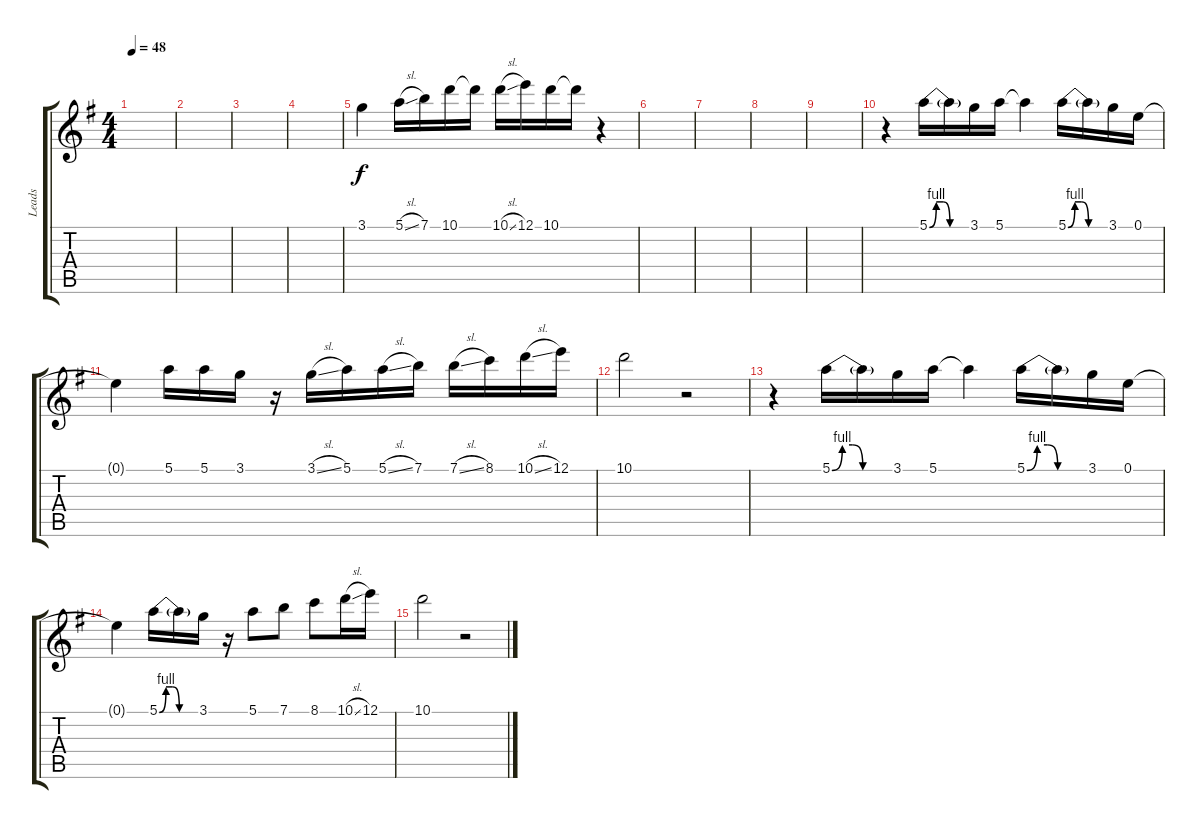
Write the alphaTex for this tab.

\track ("Leads" "Leads") {instrument acousticguitarsteel}
\staff {score tabs}
\tuning (E4 B3 G3 D3 A2 E2) {hide}
\ts (4 4)
\tempo 48
\clef g2
\ks g
|
|
|
|
3.1.4 5.1{sl}.16 7.1.16 10.1.16 10.1{t}.16 10.1{sl}.16 12.1.16 10.1.16 10.1{t}.16 r.4 |
|
|
|
|
r.4 5.1{be (custom 0 0 10 4 20 4 30 0 60 0)}.16 5.1{t}.16 3.1.16 5.1.16 5.1{t}.4 5.1{be (custom 0 0 10 4 20 4 30 0 60 0)}.16 5.1{t}.16 3.1.16 0.1.16 |
0.1{t}.4 5.1.16 5.1.16 3.1.16 r.16 3.1{sl}.16 5.1.16 5.1{sl}.16 7.1.16 7.1{sl}.16 8.1.16 10.1{sl}.16 12.1.16 |
10.1.2 r.2 |
r.4 5.1{be (custom 0 0 10 4 20 4 30 0 60 0)}.16 5.1{t}.16 3.1.16 5.1.16 5.1{t}.4 5.1{be (custom 0 0 10 4 20 4 30 0 60 0)}.16 5.1{t}.16 3.1.16 0.1.16 |
0.1{t}.4 5.1{be (custom 0 0 10 4 20 4 30 0 60 0)}.16 5.1{t}.16 3.1.16 r.16 5.1.8 7.1.8 8.1.8 10.1{sl}.16 12.1.16 |
10.1.2 r.2
